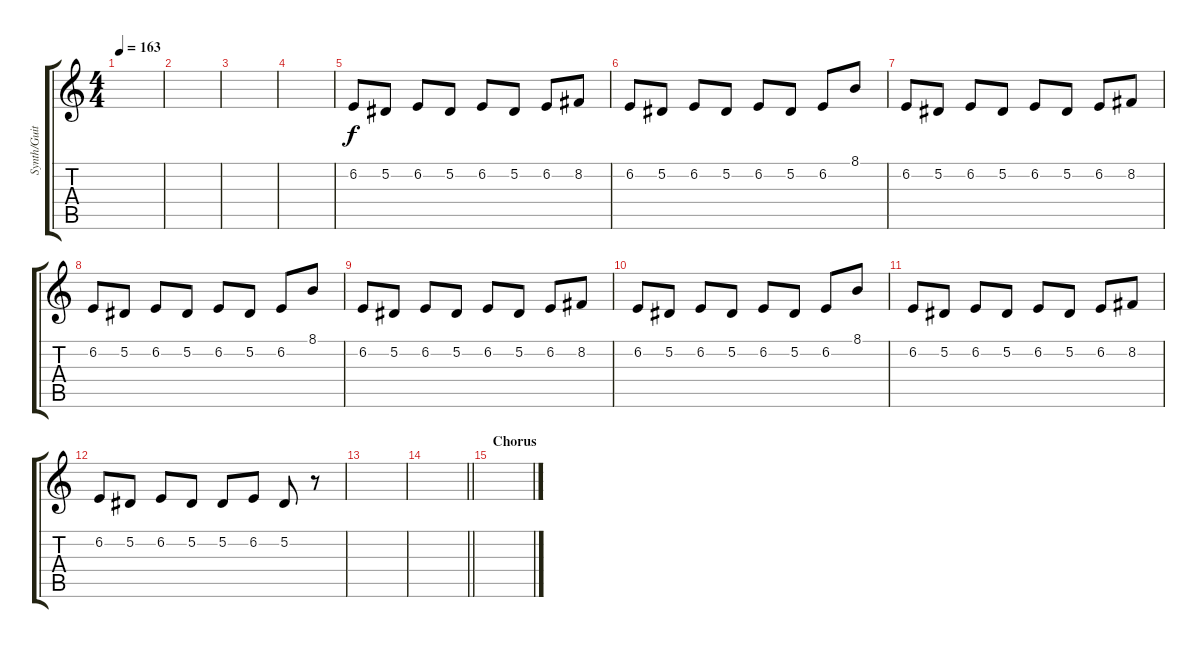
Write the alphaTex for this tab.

\track ("Synth/Guitar overdub" "Synth/Guit") {instrument pad5bowed}
\staff {score tabs}
\tuning (Eb4 Bb3 Gb3 Db3 Ab2 Eb2) {hide}
\ts (4 4)
\tempo 163
\clef g2
\ks c
|
|
|
|
6.2.8 5.2.8 6.2.8 5.2.8 6.2.8 5.2.8 6.2.8 8.2.8 |
6.2.8 5.2.8 6.2.8 5.2.8 6.2.8 5.2.8 6.2.8 8.1.8 |
6.2.8 5.2.8 6.2.8 5.2.8 6.2.8 5.2.8 6.2.8 8.2.8 |
6.2.8 5.2.8 6.2.8 5.2.8 6.2.8 5.2.8 6.2.8 8.1.8 |
6.2.8 5.2.8 6.2.8 5.2.8 6.2.8 5.2.8 6.2.8 8.2.8 |
6.2.8 5.2.8 6.2.8 5.2.8 6.2.8 5.2.8 6.2.8 8.1.8 |
6.2.8 5.2.8 6.2.8 5.2.8 6.2.8 5.2.8 6.2.8 8.2.8 |
6.2.8 5.2.8 6.2.8 5.2.8 5.2.8 6.2.8 5.2.8 r.8 |
|
\barLineRight lightlight
|
\section ("" "Chorus")
